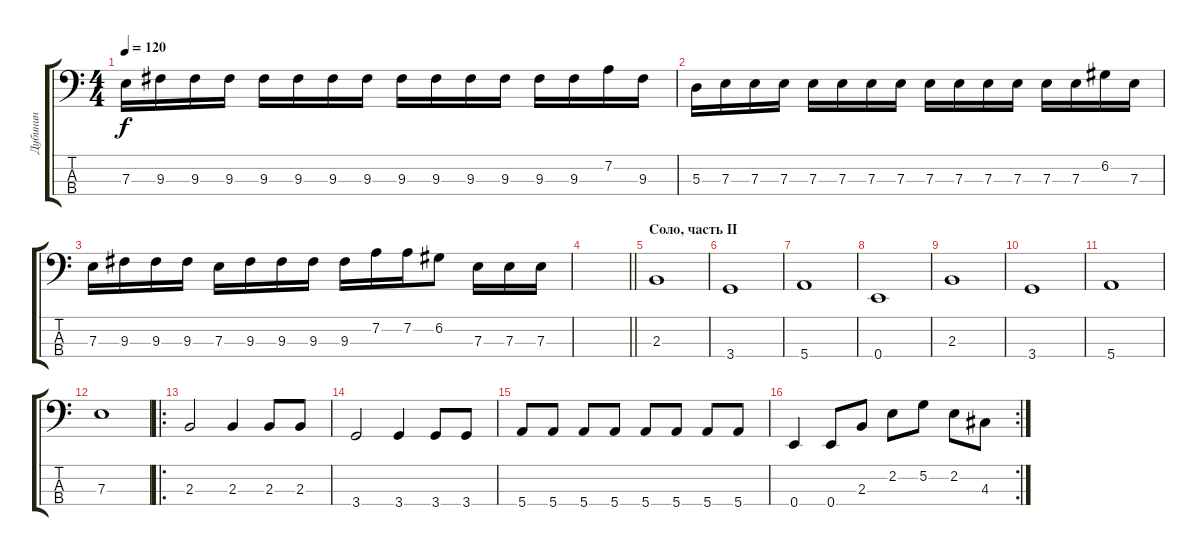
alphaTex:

\track ("Дубинин" "Дубинин") {instrument electricbassfinger}
\staff {score tabs}
\tuning (G2 D2 A1 E1) {hide}
\ts (4 4)
\tempo 120
\clef f4
\ks c
7.3.16{dy f} 9.3.16 9.3.16 9.3.16 9.3.16 9.3.16 9.3.16 9.3.16 9.3.16 9.3.16 9.3.16 9.3.16 9.3.16 9.3.16 7.2.16 9.3.16 |
5.3.16 7.3.16 7.3.16 7.3.16 7.3.16 7.3.16 7.3.16 7.3.16 7.3.16 7.3.16 7.3.16 7.3.16 7.3.16 7.3.16 6.2.16 7.3.16 |
7.3.16 9.3.16 9.3.16 9.3.16 7.3.16 9.3.16 9.3.16 9.3.16 9.3.16 7.2.16 7.2.16 6.2.8 7.3.16 7.3.16 7.3.16 |
\barLineRight lightlight
|
\section ("" "Соло, часть II")
2.3.1 |
3.4.1 |
5.4.1 |
0.4.1 |
2.3.1 |
3.4.1 |
5.4.1 |
7.3.1 |
\ro
2.3.2 2.3.4 2.3.8 2.3.8 |
3.4.2 3.4.4 3.4.8 3.4.8 |
5.4.8 5.4.8 5.4.8 5.4.8 5.4.8 5.4.8 5.4.8 5.4.8 |
\rc 2
0.4.4 0.4.8 2.3.8 2.2.8 5.2.8 2.2.8 4.3.8
